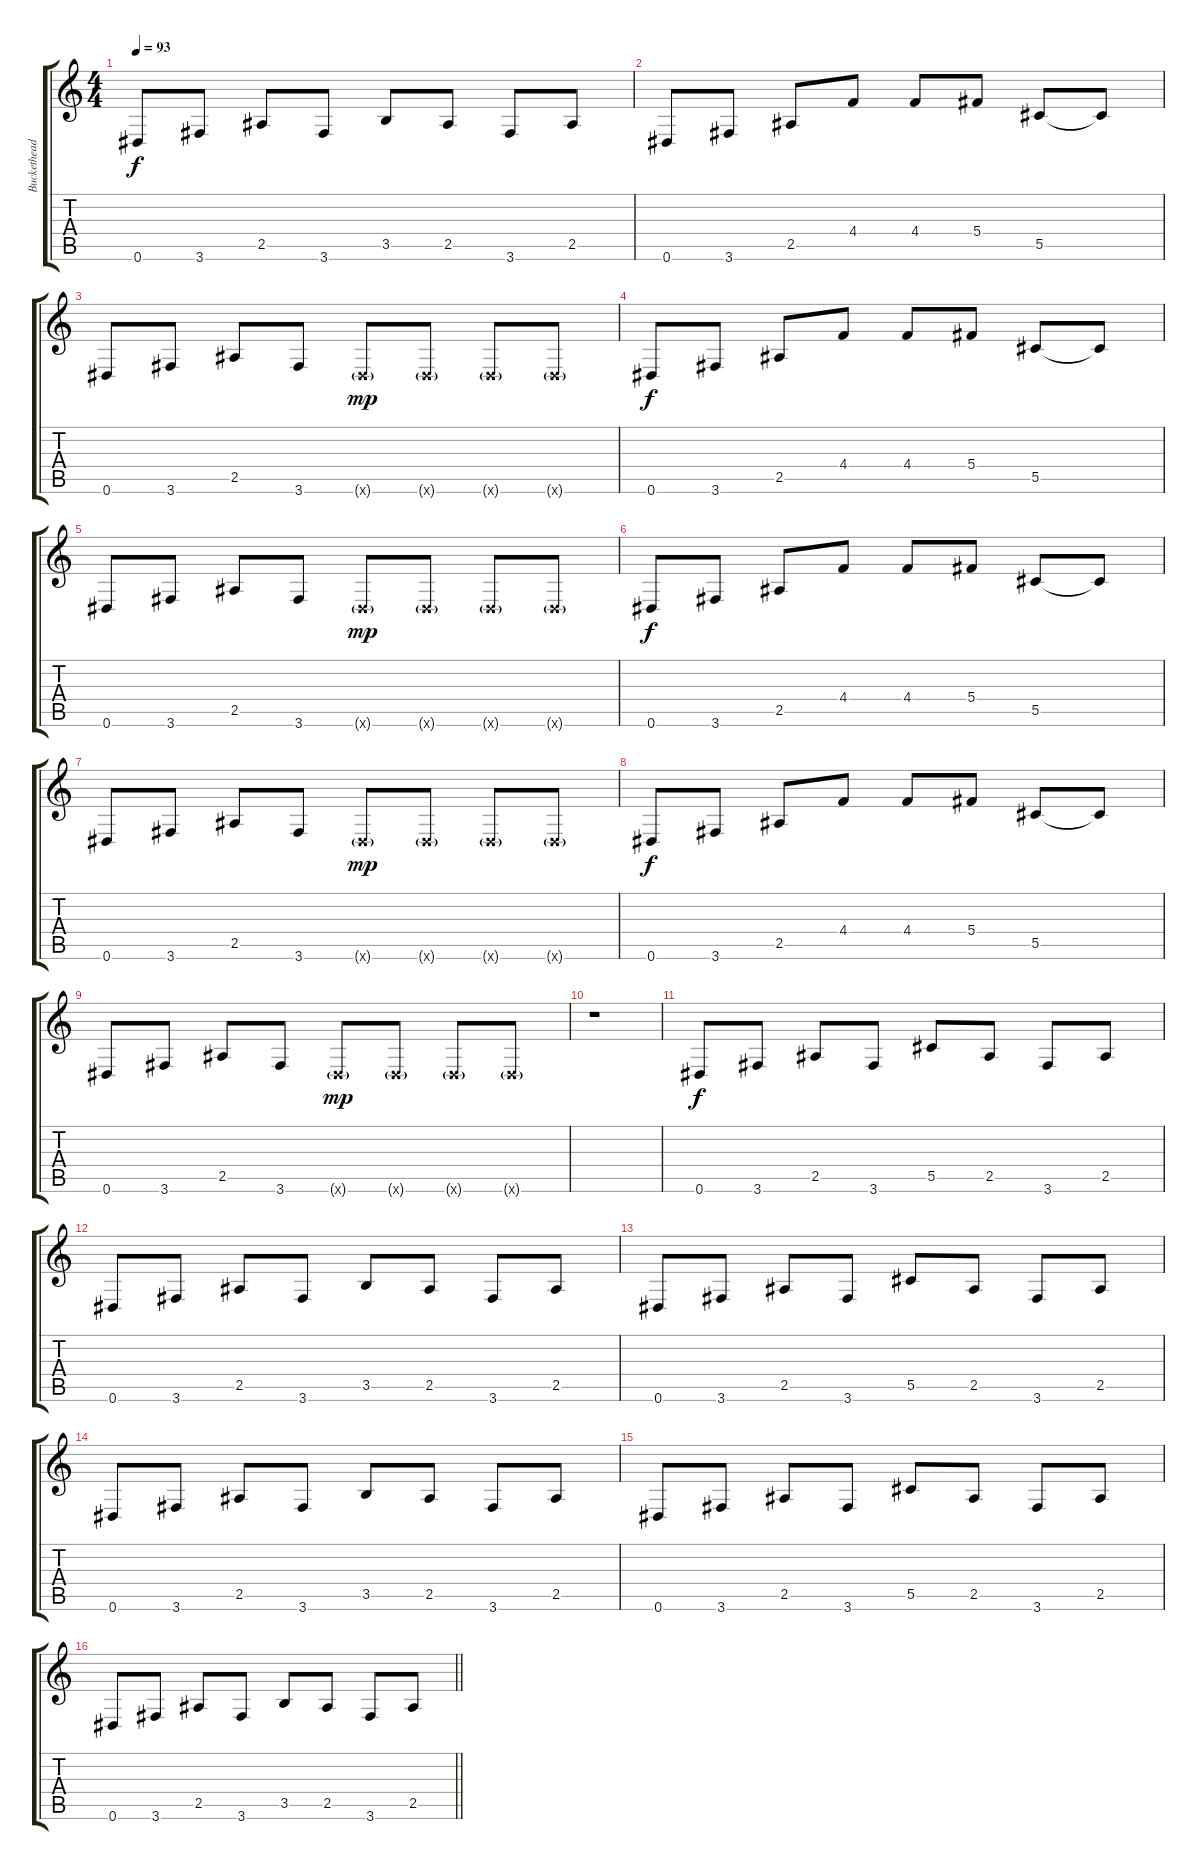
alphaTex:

\track ("Buckethead" "Buckethead") {instrument distortionguitar}
\staff {score tabs}
\tuning (Eb4 Bb3 Gb3 Db3 Ab2 Eb2) {hide}
\ts (4 4)
\tempo 93
\clef g2
\ks c
0.6.8{dy f} 3.6.8 2.5.8 3.6.8 3.5.8 2.5.8 3.6.8 2.5.8 |
0.6.8 3.6.8 2.5.8 4.4.8 4.4.8 5.4.8 5.5.8 5.5{t}.8 |
0.6.8 3.6.8 2.5.8 3.6.8 0.6{g x}.8{dy mp} 0.6{g x}.8 0.6{g x}.8 0.6{g x}.8 |
0.6.8{dy f} 3.6.8 2.5.8 4.4.8 4.4.8 5.4.8 5.5.8 5.5{t}.8 |
0.6.8 3.6.8 2.5.8 3.6.8 0.6{g x}.8{dy mp} 0.6{g x}.8 0.6{g x}.8 0.6{g x}.8 |
0.6.8{dy f} 3.6.8 2.5.8 4.4.8 4.4.8 5.4.8 5.5.8 5.5{t}.8 |
0.6.8 3.6.8 2.5.8 3.6.8 0.6{g x}.8{dy mp} 0.6{g x}.8 0.6{g x}.8 0.6{g x}.8 |
0.6.8{dy f} 3.6.8 2.5.8 4.4.8 4.4.8 5.4.8 5.5.8 5.5{t}.8 |
0.6.8 3.6.8 2.5.8 3.6.8 0.6{g x}.8{dy mp} 0.6{g x}.8 0.6{g x}.8 0.6{g x}.8 |
r.1 |
0.6.8{dy f} 3.6.8 2.5.8 3.6.8 5.5.8 2.5.8 3.6.8 2.5.8 |
0.6.8 3.6.8 2.5.8 3.6.8 3.5.8 2.5.8 3.6.8 2.5.8 |
0.6.8 3.6.8 2.5.8 3.6.8 5.5.8 2.5.8 3.6.8 2.5.8 |
0.6.8 3.6.8 2.5.8 3.6.8 3.5.8 2.5.8 3.6.8 2.5.8 |
0.6.8 3.6.8 2.5.8 3.6.8 5.5.8 2.5.8 3.6.8 2.5.8 |
\barLineRight lightlight
0.6.8 3.6.8 2.5.8 3.6.8 3.5.8 2.5.8 3.6.8 2.5.8
